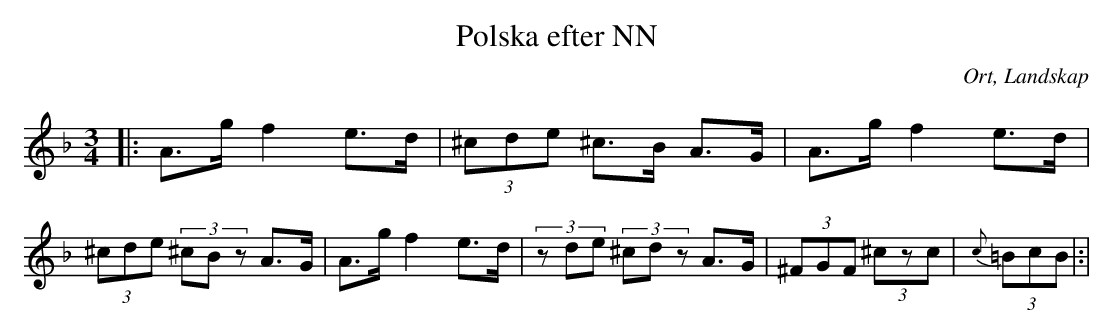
X:1
T:Polska efter NN
O:Ort, Landskap
M:3/4
L:1/8
K:Dm
|: A>g f2 e>d|(3^cde ^c>B A>G|A>g f2 e>d|(3^cde (3^cBz A>G|A>g f2 e>d|(3zde (3^cdz A>G|(3^FGF (3^czc|{c}(3=BcB|:|
